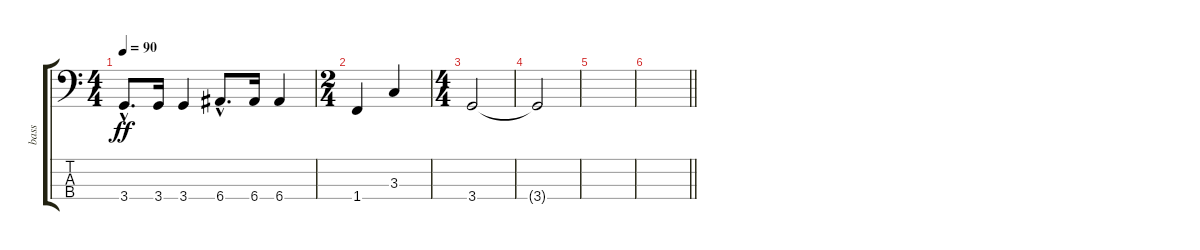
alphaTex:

\track ("bass" "bass") {instrument electricbasspick}
\staff {score tabs}
\tuning (G2 D2 A1 E1) {hide}
\ts (4 4)
\tempo 90
\clef f4
\ks c
3.4{hac}.8{d dy ff} 3.4.16 3.4.4 6.4{hac}.8{d} 6.4.16 6.4.4 |
\ts (2 4)
1.4.4 3.3.4 |
\ts (4 4)
3.4.2 |
3.4{t}.2 |
|
\barLineRight lightlight
